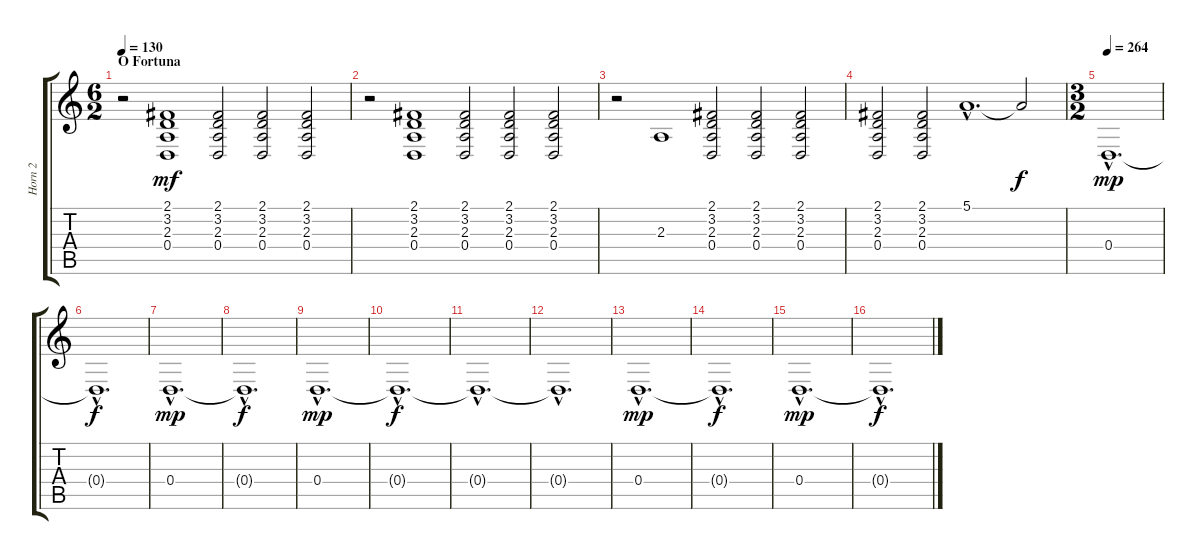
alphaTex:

\track ("Horn 2" "Horn 2") {instrument frenchhorn}
\staff {score tabs}
\tuning (E4 B3 G3 D3 A2 E2) {hide}
\ts (6 2)
\section ("" "O Fortuna")
\tempo 130
\clef g2
\ks c
r.2{dy mf instrument frenchhorn} (2.1 3.2 2.3 0.4).1{instrument frenchhorn} (2.1 3.2 2.3 0.4).2 (2.1 3.2 2.3 0.4).2 (2.1 3.2 2.3 0.4).2 |
r.2 (2.1 3.2 2.3 0.4).1 (2.1 3.2 2.3 0.4).2 (2.1 3.2 2.3 0.4).2 (2.1 3.2 2.3 0.4).2 |
r.2 2.3.1 (2.1 3.2 2.3 0.4).2 (2.1 3.2 2.3 0.4).2 (2.1 3.2 2.3 0.4).2 |
(2.1 3.2 2.3 0.4).2 (2.1 3.2 2.3 0.4).2 5.1{hac}.1{d} 5.1{t}.2{dy f} |
\ts (3 2)
\tempo 264
0.4{hac}.1{d dy mp} |
0.4{hac t}.1{d dy f} |
0.4{hac}.1{d dy mp} |
0.4{hac t}.1{d dy f} |
0.4{hac}.1{d dy mp} |
0.4{hac t}.1{d dy f} |
0.4{hac t}.1{d} |
0.4{hac t}.1{d} |
0.4{hac}.1{d dy mp} |
0.4{hac t}.1{d dy f} |
0.4{hac}.1{d dy mp} |
0.4{hac t}.1{d dy f}
